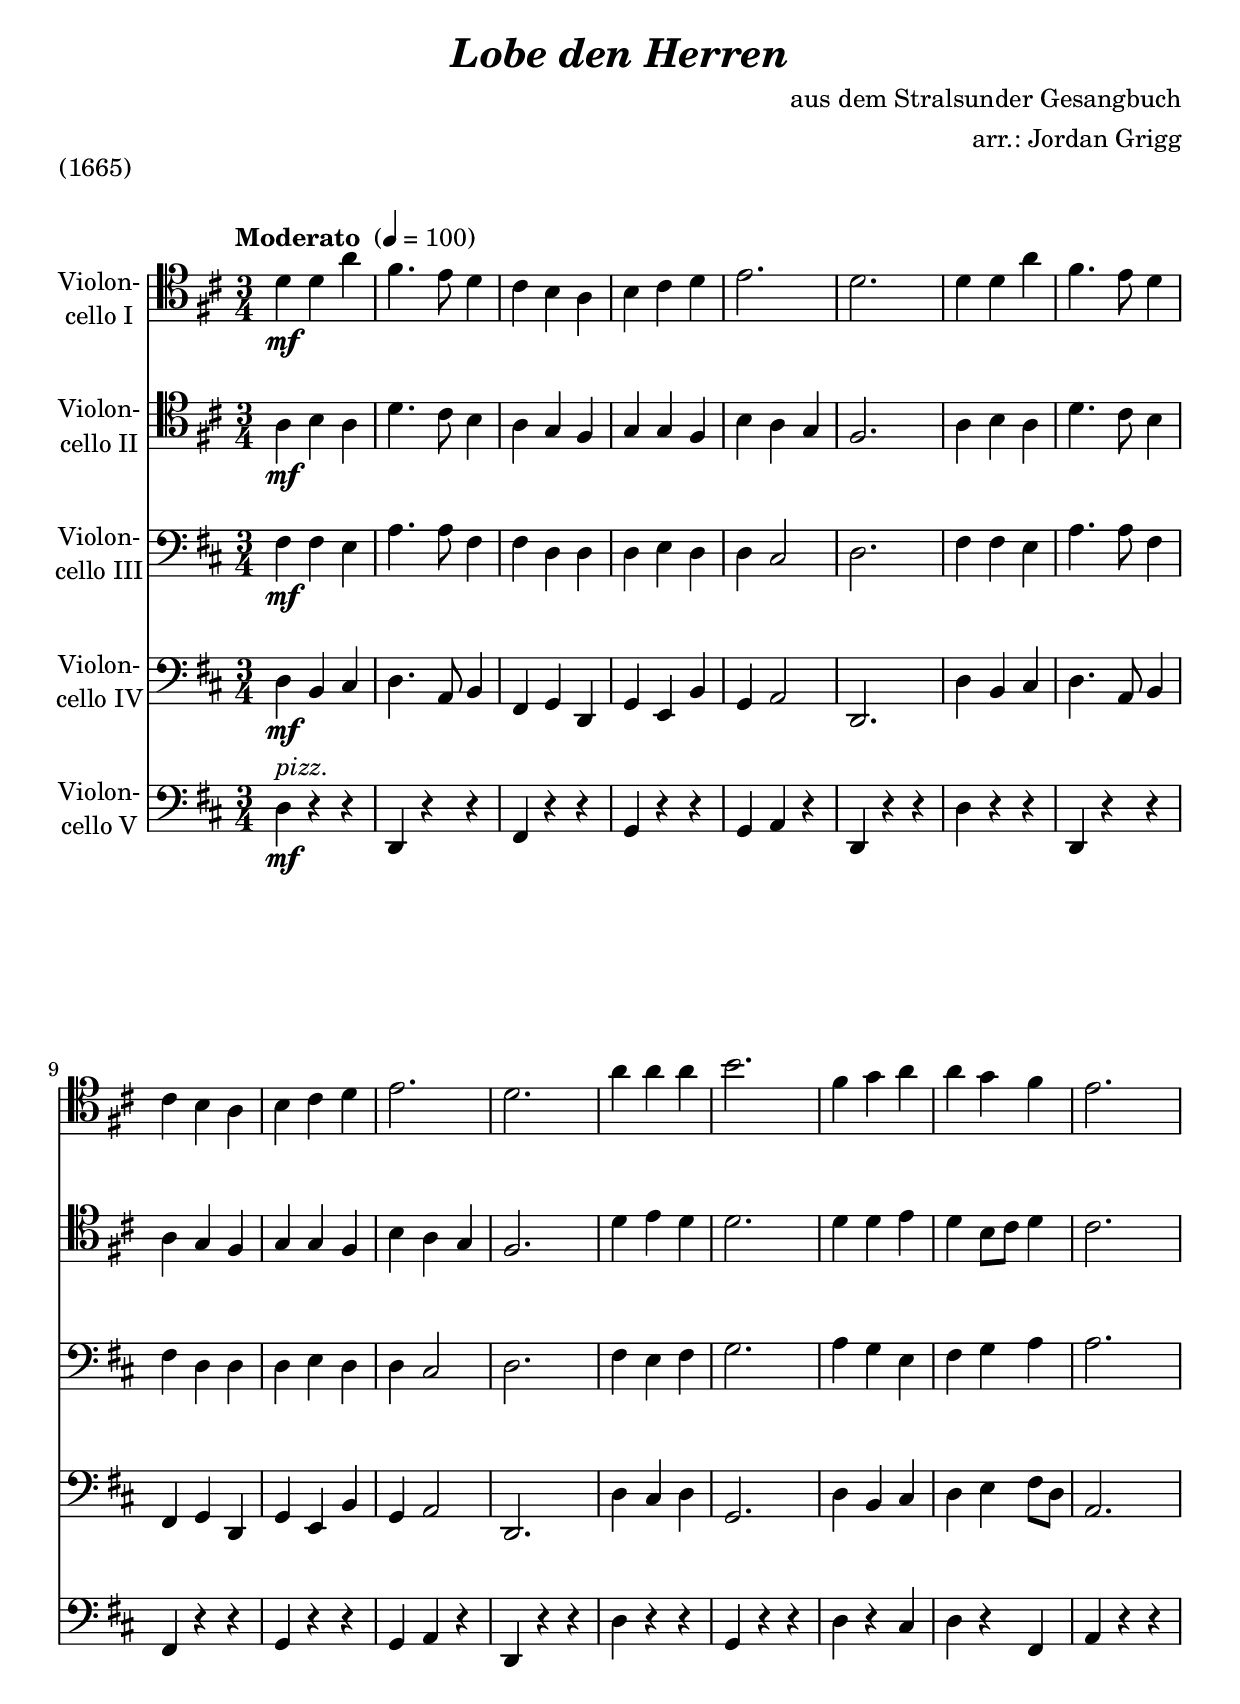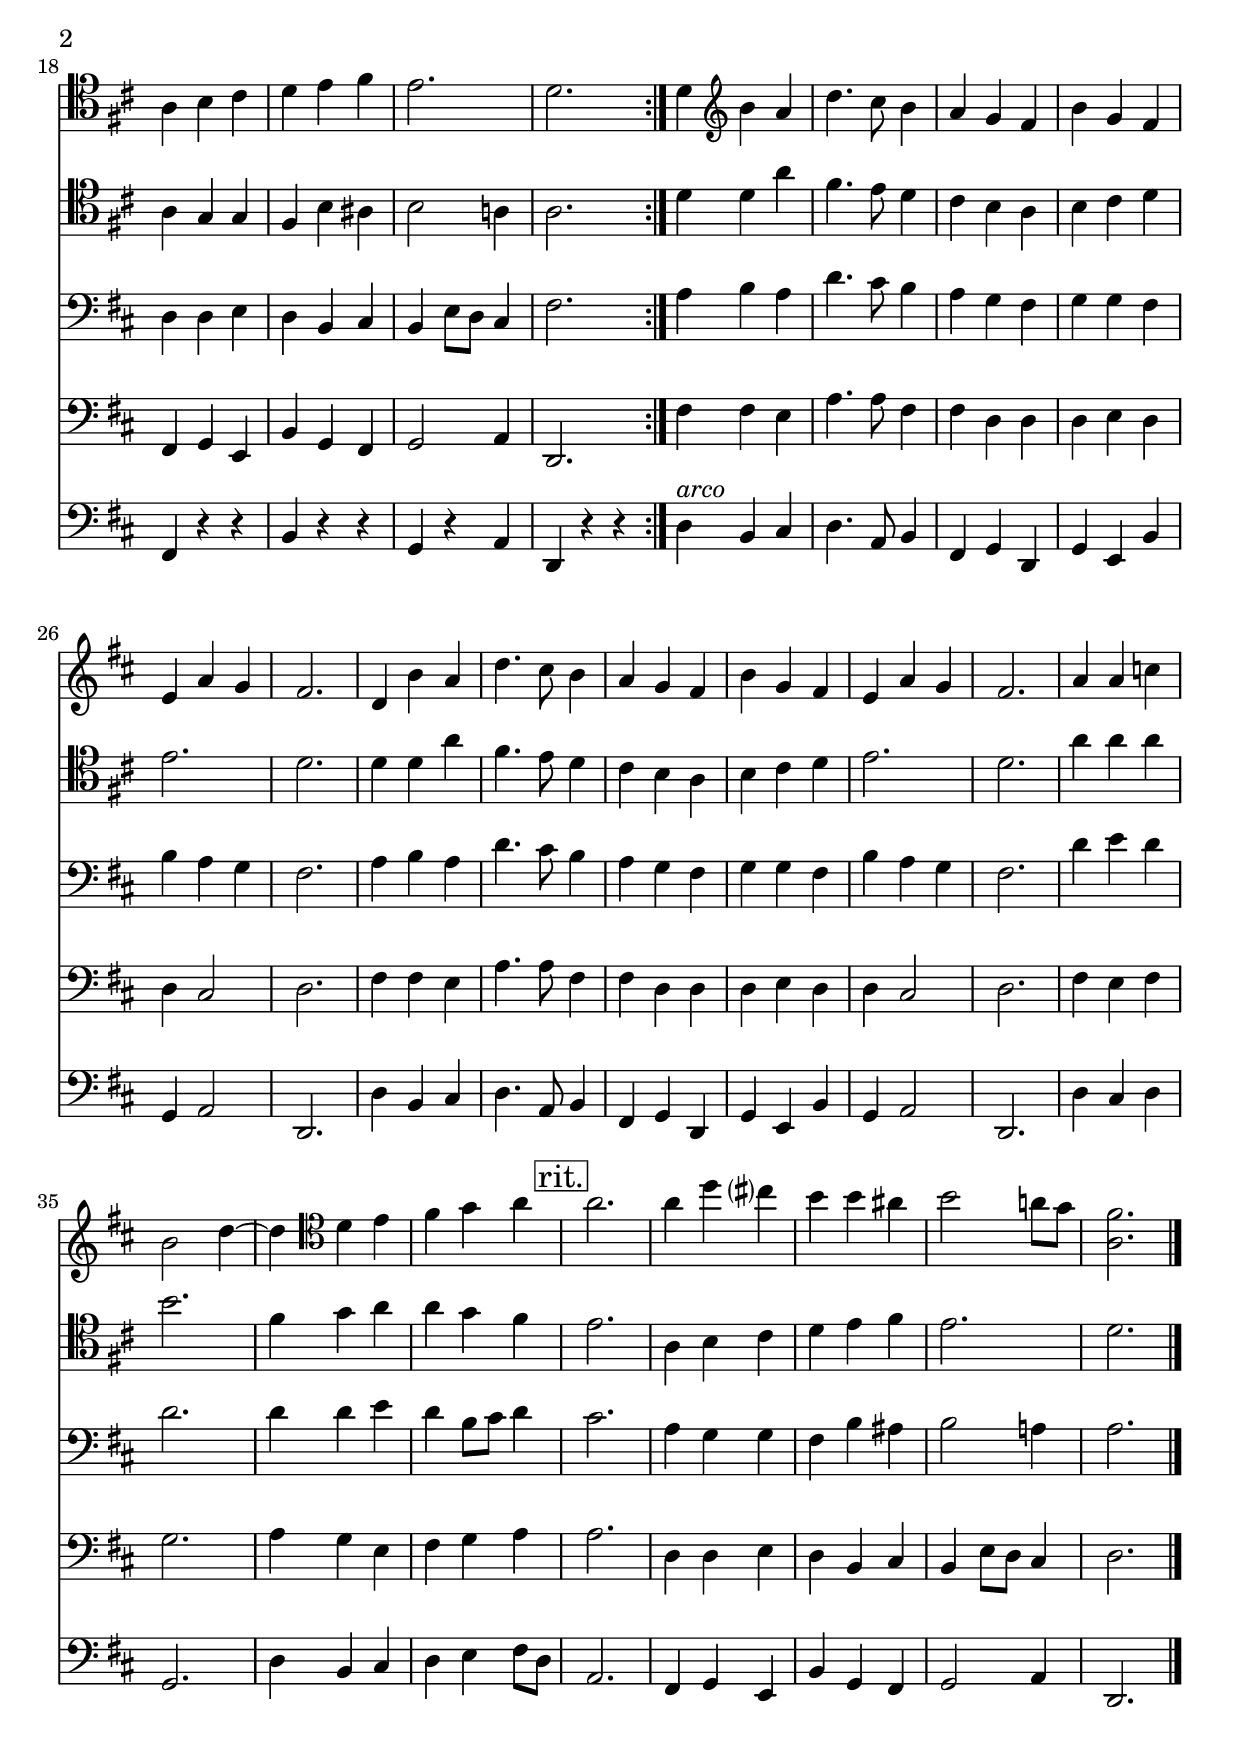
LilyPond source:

\version "2.16.2"
\include "deutsch.ly"

#(set-global-staff-size 22)

\header {
  title     = \markup \bold \italic "Lobe den Herren"
  composer  = "aus dem Stralsunder Gesangbuch"
  arranger  = "arr.: Jordan Grigg"
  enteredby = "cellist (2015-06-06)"
  piece     = "(1665)"
}

voiceconsts = {
  \key g \major
  \time 3/4
  \clef "bass"
  \tempo "Moderato " 4=100
  \numericTimeSignature
  \compressFullBarRests
  \set tupletSpannerDuration = #(ly:make-moment 1 4)
  % Set default beaming for all staves
%  \set Timing.beamExceptions = #'()
%  \set Timing.baseMoment     = #(ly:make-moment 1 4)
%  \set Timing.beatStructure  = #'(1 1 1)
}

mifl= "trumpet"
%mifl= "oboe"
mist = "string ensemble 1"
%miva = "pizzicato strings"
%miba = "bassoon"
miba = "drawbar organ"
%miba = "harpsichord"

arco = \markup \italic "arco"
pizz = \markup \italic "pizz."
rit  = \mark \markup \box "rit."

va = \relative c'' {
  \voiceconsts
  \clef "tenor"

  \repeat volta 2 {
    g4\mf g d'
    h4. a8 g4
    fis e d
    e fis g
    a2.
    g
    g4 g d'
    h4. a8 g4

    fis e d
    e fis g
    a2.
    g
    d'4 d d
    e2.
    h4 c d
    d c h
    a2.

    d,4 e fis
    g a h
    a2.
    g
  }
  g4 \clef "treble" e' d
  g4. fis8 e4
  d c h
  e c h

  a d c
  h2.
  g4 e' d
  g4. fis8 e4
  d c h
  e c h
  a d c
  h2.
  d4 d f

  e2 g4~
  g \clef "tenor" g, a
  h c d \rit
  d2.
  d4 g fis?
  e e dis
  e2 d!8 c
  <d, h'>2. \bar "|."
}

vb = \relative c' {
  \voiceconsts
  \clef "tenor"
  
  \repeat volta 2 {
    d4\mf e d
    g4.fis8 e4
    d c h
    c c h
    e d c
    h2.
    d4 e d
    g4. fis8 e4

    d c h
    c c h
    e d c
    h2.
    g'4 a g
    g2.
    g4 g a
    g e8 fis g4
    fis2.

    d4 c c
    h e dis
    e2 d!4
    d2.
  }
  g4 g d'
  h4. a8 g4
  fis e d
  e fis g

  a2.
  g
  g4 g d'
  h4. a8 g4
  fis e d
  e fis g
  a2.
  g
  d'4 d d

  e2.
  h4 c d
  d c h \rit
  a2.
  d,4 e fis
  g a h
  a2.
  g \bar "|."
}

vc = \relative c' {
  \voiceconsts

  \repeat volta 2 {
    h4\mf h a
    d4. d8 h4
    h g g
    g a g
    g fis2
    g2.
    h4 h a
    d4. d8 h4

    h g g
    g a g
    g fis2
    g2.
    h4 a h
    c2.
    d4 c a
    h c d
    d2.

    g,4 g a
    g e fis
    e a8 g fis4
    h2.
  }
  d4 e d
  g4. fis8 e4
  d c h
  c c h

  e d c
  h2.
  d4 e d
  g4. fis8 e4
  d c h
  c c h
  e d c
  h2.

  g'4 a g
  g2.
  g4 g a
  g e8 fis g4 \rit
  fis2.
  d4 c c
  h e dis
  e2 d!4
  d2. \bar "|."
}

vd = \relative c' {
  \voiceconsts

  \repeat volta 2 {
    g4\mf e fis
    g4. d8 e4
    h c g
    c a e'
    c d2
    g,2.
    g'4 e fis
    g4. d8 e4

    h c g
    c a e'
    c d2
    g,2.
    g'4 fis g
    c,2.
    g'4 e fis
    g a h8 g
    d2.

    h4 c a
    e' c h
    c2 d4
    g,2.
  }
  h'4 h a
  d4. d8 h4
  h g g
  g a g

  g fis2
  g2.
  h4 h a
  d4. d8 h4
  h g g
  g a g
  g fis2
  g2.
  h4 a h

  c2.
  d4 c a
  h c d \rit
  d2.
  g,4 g a
  g e fis
  e a8 g fis4
  g2. \bar "|."
}

ve = \relative c' {
  \voiceconsts

  \repeat volta 2 {
    g4^\pizz\mf r r
    g, r r
    h r r
    c r r
    c d r
    g, r r
    g' r r
    g, r r

    h r r
    c r r
    c d r
    g, r r
    g' r r
    c, r r
    g' r fis
    g r h,

    d r r
    h r r
    e r r
    c r d
    g, r r
  }
  g'^\arco e fis
  g4. d8 e4
  h c g

  c a e'
  c d2
  g,2.
  g'4 e fis
  g4. d8 e4
  h c g
  c a e'
  c d2
  g,2.

  g'4 fis g
  c,2.
  g'4 e fis
  g a h8 g \rit
  d2.
  h4 c a
  e' c h
  c2 d4
  g,2. \bar "|."
}


music = <<
      \new Staff {
        \set Staff.midiInstrument = \mist
        \set Staff.instrumentName = \markup \center-column { "Violon-" "cello I" }
        \transpose g d { \va }
      }

      \new Staff {
        \set Staff.midiInstrument = \mist
        \set Staff.instrumentName = \markup \center-column { "Violon-" "cello II" }
        \transpose g d { \vb }
      }

      \new Staff {
        \set Staff.midiInstrument = \miba
        \set Staff.instrumentName = \markup \center-column { "Violon-" "cello III" }
        \transpose g d { \vc }
      }

      \new Staff {
        \set Staff.midiInstrument = \miba
        \set Staff.instrumentName = \markup \center-column { "Violon-" "cello IV" }
        \transpose g d { \vd }
      }

      \new Staff {
        \set Staff.midiInstrument = \miba
        \set Staff.instrumentName = \markup \center-column { "Violon-" "cello V" }
        \transpose g d { \ve }
      }
>>

\book {
  \score {
   \music
    \layout {}
  }

  \score {
    \unfoldRepeats \music

    \midi {
      \context {
        \Score
      }
    }
  }
}
